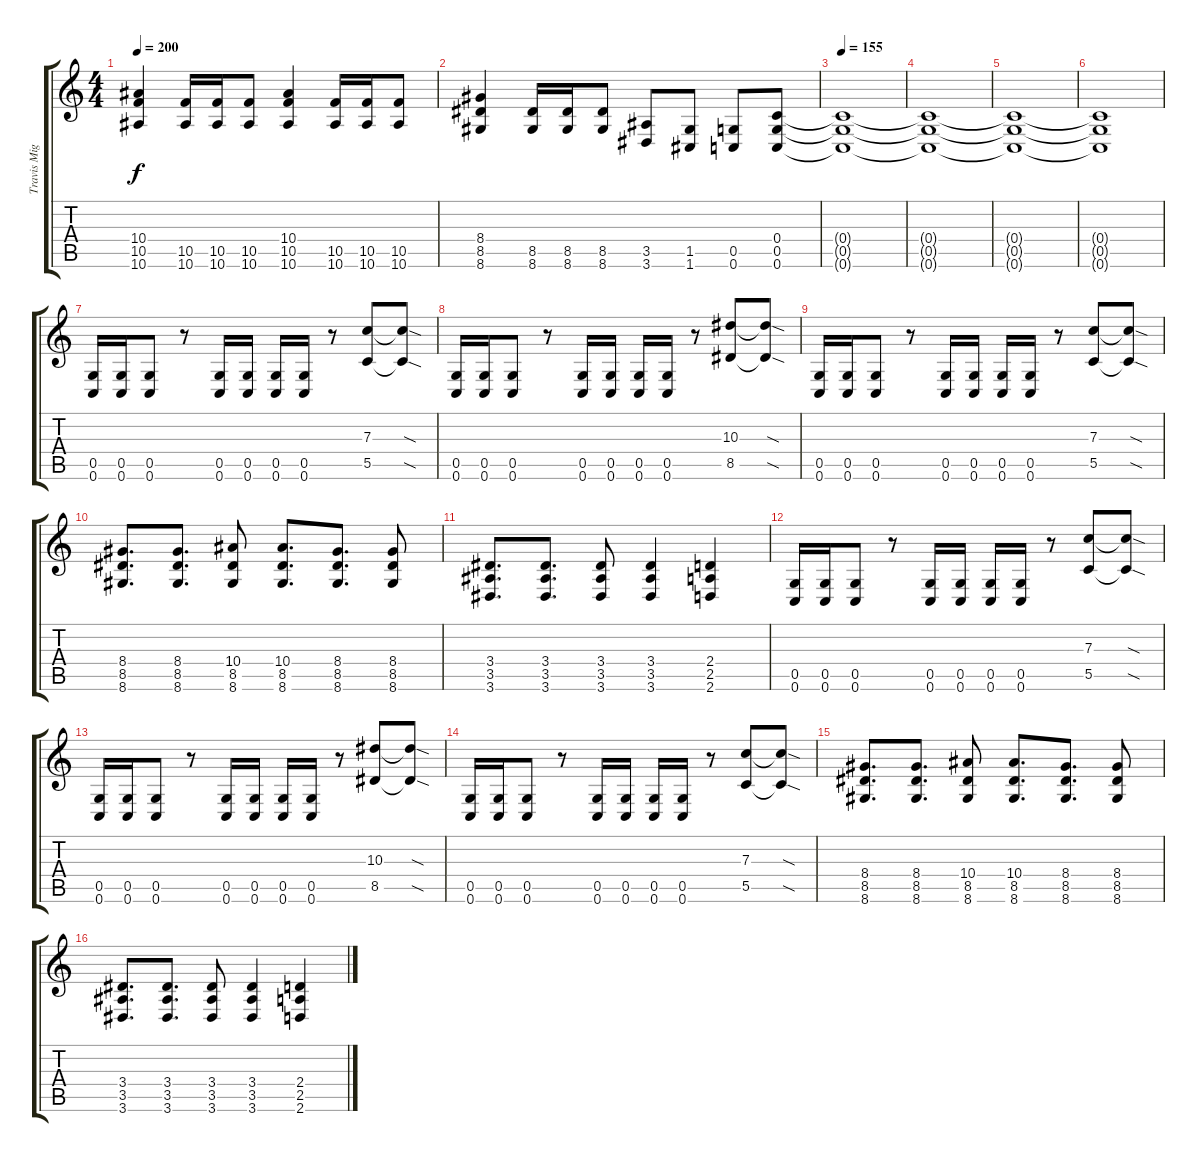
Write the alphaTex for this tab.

\track ("Travis Miguel" "Travis Mig") {instrument distortionguitar}
\staff {score tabs}
\tuning (D4 A3 F3 C3 G2 C2) {hide}
\ts (4 4)
\tempo 200
\clef g2
\ks c
(10.4{t} 10.5{t} 10.6{t}).4{dy f} (10.5 10.6).16 (10.5 10.6).16 (10.5 10.6).8 (10.4 10.5 10.6).4 (10.5 10.6).16 (10.5 10.6).16 (10.5 10.6).8 |
(8.4 8.5 8.6).4 (8.5 8.6).16 (8.5 8.6).16 (8.5 8.6).8 (3.5 3.6).8 (1.5 1.6).8 (0.5 0.6).8 (0.4 0.5 0.6).8 |
\tempo 155
(0.4{t} 0.5{t} 0.6{t}).1 |
(0.4{t} 0.5{t} 0.6{t}).1 |
(0.4{t} 0.5{t} 0.6{t}).1 |
(0.4{t} 0.5{t} 0.6{t}).1 |
(0.5 0.6).16 (0.5 0.6).16 (0.5 0.6).8 r.8 (0.5 0.6).16 (0.5 0.6).16 (0.5 0.6).16 (0.5 0.6).16 r.8 (7.3 5.5).8 (7.3{sod t} 5.5{sod t}).8 |
(0.5 0.6).16 (0.5 0.6).16 (0.5 0.6).8 r.8 (0.5 0.6).16 (0.5 0.6).16 (0.5 0.6).16 (0.5 0.6).16 r.8 (10.3 8.5).8 (10.3{sod t} 8.5{sod t}).8 |
(0.5 0.6).16 (0.5 0.6).16 (0.5 0.6).8 r.8 (0.5 0.6).16 (0.5 0.6).16 (0.5 0.6).16 (0.5 0.6).16 r.8 (7.3 5.5).8 (7.3{sod t} 5.5{sod t}).8 |
(8.4 8.5 8.6).8{d} (8.4 8.5 8.6).8{d} (10.4 8.5 8.6).8 (10.4 8.5 8.6).8{d} (8.4 8.5 8.6).8{d} (8.4 8.5 8.6).8 |
(3.4 3.5 3.6).8{d} (3.4 3.5 3.6).8{d} (3.4 3.5 3.6).8 (3.4 3.5 3.6).4 (2.4 2.5 2.6).4 |
(0.5 0.6).16 (0.5 0.6).16 (0.5 0.6).8 r.8 (0.5 0.6).16 (0.5 0.6).16 (0.5 0.6).16 (0.5 0.6).16 r.8 (7.3 5.5).8 (7.3{sod t} 5.5{sod t}).8 |
(0.5 0.6).16 (0.5 0.6).16 (0.5 0.6).8 r.8 (0.5 0.6).16 (0.5 0.6).16 (0.5 0.6).16 (0.5 0.6).16 r.8 (10.3 8.5).8 (10.3{sod t} 8.5{sod t}).8 |
(0.5 0.6).16 (0.5 0.6).16 (0.5 0.6).8 r.8 (0.5 0.6).16 (0.5 0.6).16 (0.5 0.6).16 (0.5 0.6).16 r.8 (7.3 5.5).8 (7.3{sod t} 5.5{sod t}).8 |
(8.4 8.5 8.6).8{d} (8.4 8.5 8.6).8{d} (10.4 8.5 8.6).8 (10.4 8.5 8.6).8{d} (8.4 8.5 8.6).8{d} (8.4 8.5 8.6).8 |
(3.4 3.5 3.6).8{d} (3.4 3.5 3.6).8{d} (3.4 3.5 3.6).8 (3.4 3.5 3.6).4 (2.4 2.5 2.6).4
